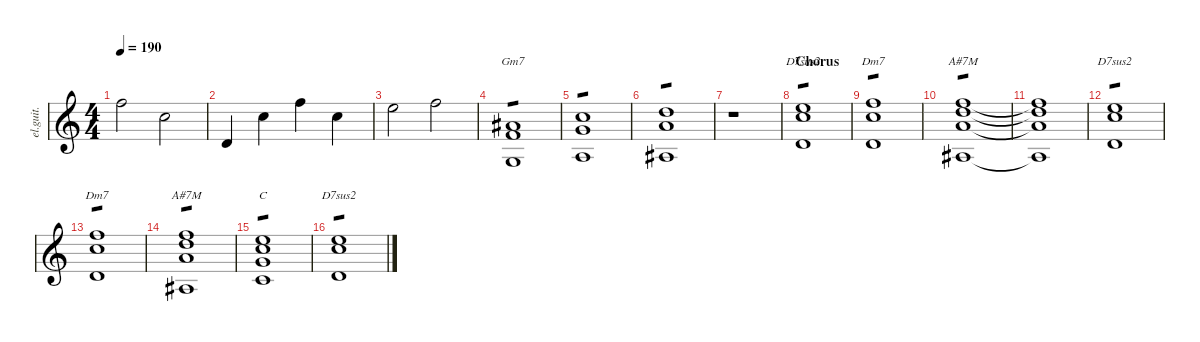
\defaultSystemsLayout 4
\hideDynamics
\bracketExtendMode nobrackets
\track ("喜多郁代" "el.guit.") {instrument electricguitarclean}
\staff {score}
\tuning (E4 B3 G3 D3 A2 E2)
\chord ("D7sus2" x 5 5 x 5 x) {showdiagram false showfingering false barre (5 5)}
\chord ("Dm7" x 6 5 x 5 x) {firstfret 5 showdiagram false showfingering false barre 5}
\chord ("A#7M" x 6 7 7 x 6) {firstfret 6 showdiagram false showfingering false barre 6}
\chord ("Gm7" x x 3 3 x 3) {showdiagram false showfingering false barre (3 3)}
\chord ("C" x 5 5 5 3 x) {showdiagram false showfingering false}
\ts (4 4)
\tempo 190
\clef g2
\ks c
6.2.2{dy mf beam Down} 5.3.2{beam Down} |
5.5.4{beam Up} 5.3.4{beam Down} 6.2.4{beam Down} 5.3.4{beam Down} |
5.2.2{beam Down} 6.2.2{beam Down} |
(3.3{acc #} 3.4 3.6).1{ch "Gm7" tp 1 beam Up} |
(5.3 5.4 5.6).1{tp 1 beam Up} |
(7.3 7.4 6.6{acc #}).1{tp 1 beam Up} |
r.1{beam Down} |
\section ("" "Chorus")
(5.3 5.5 5.2).1{ch "D7sus2" tp 1 beam Up} |
(5.3 5.5 6.2).1{ch "Dm7" tp 1 beam Up} |
(6.2 7.3 7.4 6.6{acc #}).1{ch "A#7M" tp 1 beam Up} |
(6.2{t} 7.3{t} 7.4{t} 6.6{t acc #}).1{beam Up} |
(5.3 5.5 5.2).1{ch "D7sus2" tp 1 beam Up} |
(5.3 5.5 6.2).1{ch "Dm7" tp 1 beam Up} |
(6.2 7.3 7.4 6.6{acc #}).1{ch "A#7M" tp 1 beam Up} |
(5.2 5.3 5.4 3.5).1{ch "C" tp 1 beam Up} |
(5.3 5.5 5.2).1{ch "D7sus2" tp 1 beam Up}
